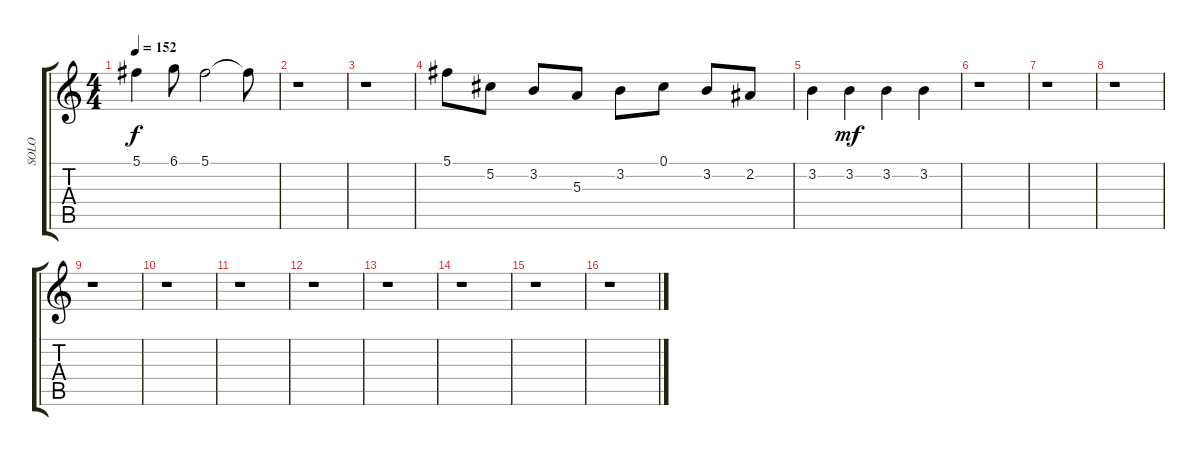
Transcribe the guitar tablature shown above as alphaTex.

\track ("SOLO" "SOLO") {instrument overdrivenguitar}
\staff {score tabs}
\tuning (Db4 Ab3 E3 B2 Gb2 B1) {hide}
\ts (4 4)
\tempo 152
\clef g2
\ks c
5.1.4{dy f} 6.1.8 5.1.2 5.1{t}.8 |
r.1 |
r.1 |
5.1.8 5.2.8 3.2.8 5.3.8 3.2.8 0.1.8 3.2.8 2.2.8 |
3.2.4 3.2.4{dy mf} 3.2.4 3.2.4 |
r.1 |
r.1 |
r.1 |
r.1 |
r.1 |
r.1 |
r.1 |
r.1 |
r.1 |
r.1 |
r.1
